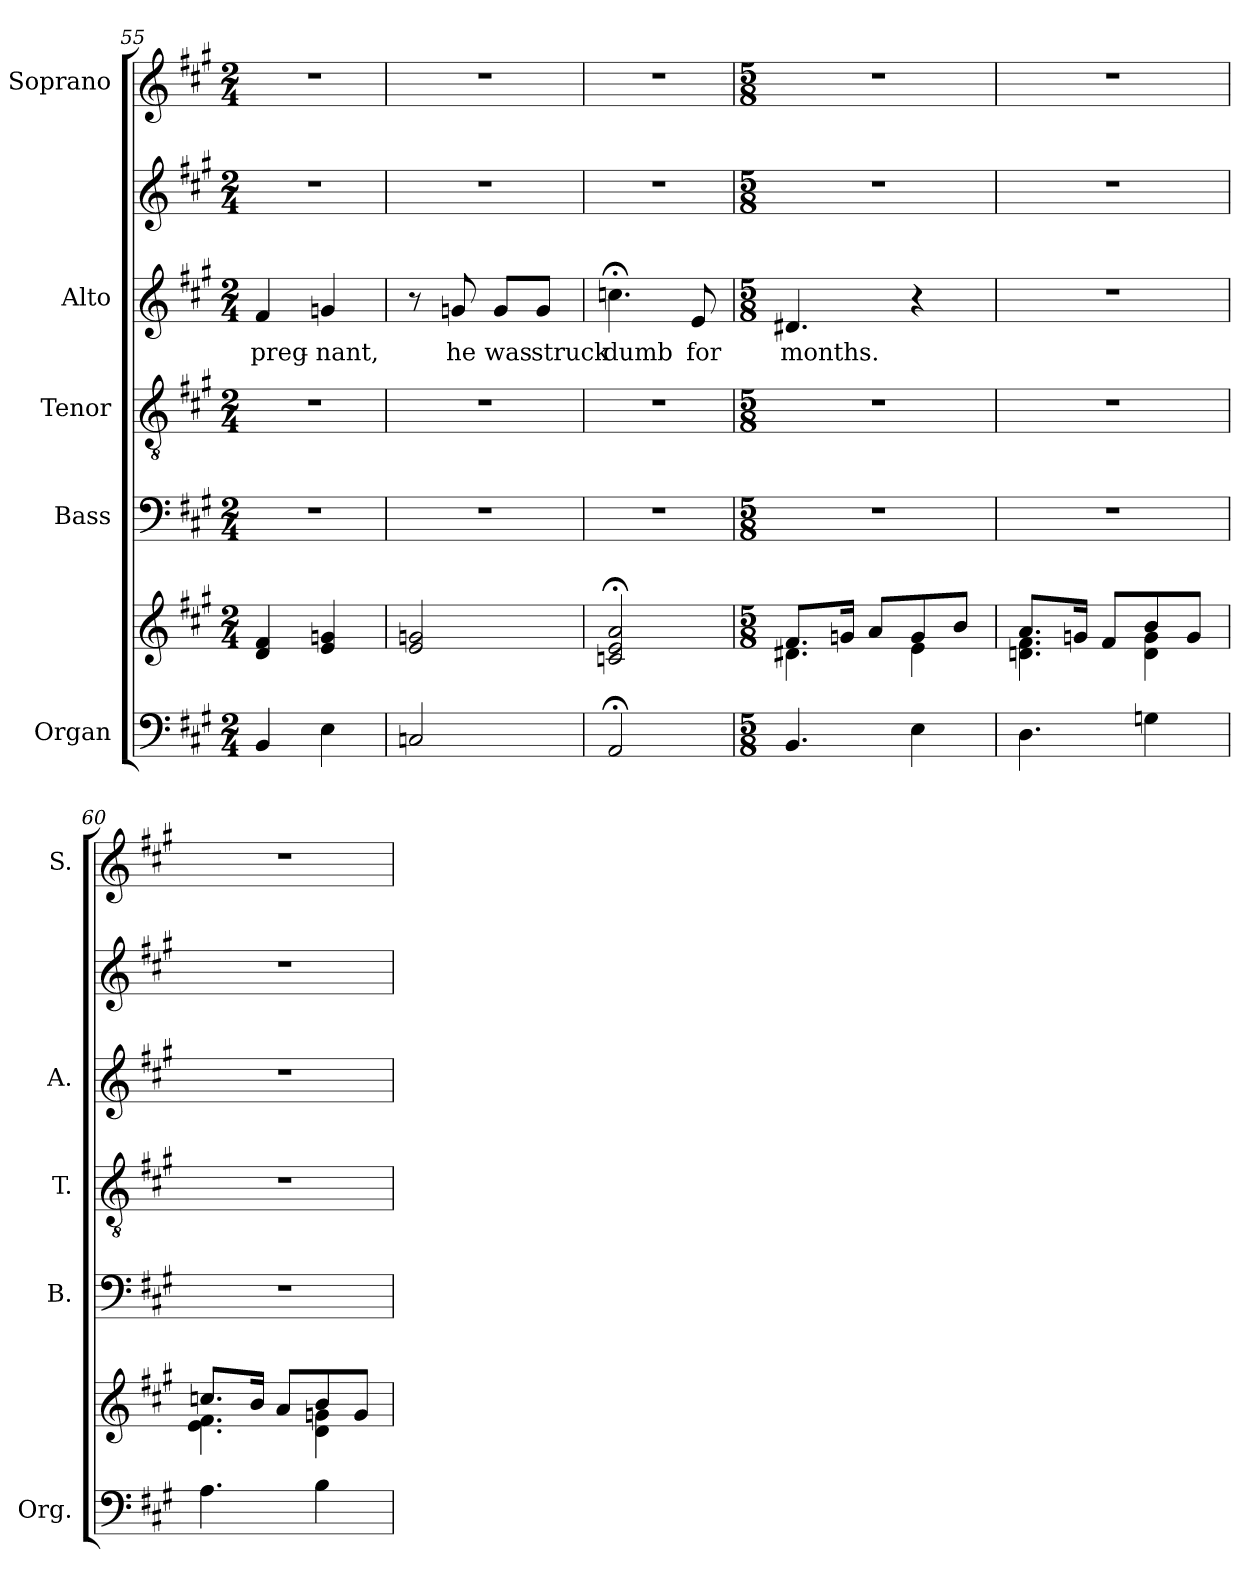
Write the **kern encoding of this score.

**kern	**kern	**kern	**kern	**kern	**text	**kern	**kern
*part5	*part5	*part4	*part3	*part2	*part2	*part2	*part1
*staff7	*staff6	*staff5	*staff4	*staff3	*staff3	*staff2	*staff1
*I"Organ	*	*I"Bass	*I"Tenor	*I"Alto	*	*	*I"Soprano
*I'Org.	*	*I'B.	*I'T.	*I'A.	*	*	*I'S.
*clefF4	*clefG2	*clefF4	*clefGv2	*clefG2	*	*clefG2	*clefG2
*	*	*	*ITrd7c12	*	*	*	*
*k[f#c#g#]	*k[f#c#g#]	*k[f#c#g#]	*k[f#c#g#]	*k[f#c#g#]	*	*k[f#c#g#]	*k[f#c#g#]
*A:	*A:	*A:	*A:	*A:	*	*A:	*A:
*M2/4	*M2/4	*M2/4	*M2/4	*M2/4	*	*M2/4	*M2/4
=55	=55	=55	=55	=55	=55	=55	=55
!	!	!LO:N:vis=1	!LO:N:vis=1	!	!	!	!
!	!	!	!	!	!LO:LY:b:color=#000000	!LO:N:vis=1	!LO:N:vis=1
4BBi/	4di/ 4f#i	2r	2r	4f#i/	preg-	2r	2r
!	!	!	!	!	!LO:LY:b:color=#000000	!	!
4Ei\	4ei/ 4gni	.	.	4gni/	-nant,	.	.
=56	=56	=56	=56	=56	=56	=56	=56
!	!	!LO:N:vis=1	!LO:N:vis=1	!	!	!LO:N:vis=1	!LO:N:vis=1
2Cni/	2ei/ 2gni	2r	2r	8r	.	2r	2r
!	!	!	!	!	!LO:LY:b:color=#000000	!	!
.	.	.	.	8gni/	he	.	.
!	!	!	!	!	!LO:LY:b:color=#000000	!	!
.	.	.	.	8gi/L	was	.	.
!	!	!	!	!	!LO:LY:b:color=#000000	!	!
.	.	.	.	8gi/J	struck	.	.
=57	=57	=57	=57	=57	=57	=57	=57
!	!	!LO:N:vis=1	!LO:N:vis=1	!	!	!	!
!	!	!	!	!	!LO:LY:b:color=#000000	!LO:N:vis=1	!LO:N:vis=1
2AA;i/	2cni/; 2ei; 2ai;	2r	2r	4.ccn;i\	dumb	2r	2r
!	!	!	!	!	!LO:LY:b:color=#000000	!	!
.	.	.	.	8ei/	for	.	.
!!LO:LB:g=z
=58	=58	=58	=58	=58	=58	=58	=58
*M5/8	*M5/8	*M5/8	*M5/8	*M5/8	*	*M5/8	*M5/8
*	*^	*	*	*	*	*	*
!	!	!	!LO:N:vis=1	!LO:N:vis=1	!	!	!	!
!	!	!	!	!	!	!LO:LY:b:color=#000000	!LO:N:vis=1	!LO:N:vis=1
4.BBi/	8.f#i/L	4.d#Xi\	8%5r	8%5r	4.d#Xi/	months.	8%5r	8%5r
.	16gni/Jk	.	.	.	.	.	.	.
.	8ai/L	.	.	.	.	.	.	.
4Ei\	8gi/	4ei\	.	.	4r	.	.	.
.	8bi/J	.	.	.	.	.	.	.
=59	=59	=59	=59	=59	=59	=59	=59	=59
!	!	!	!LO:N:vis=1	!LO:N:vis=1	!LO:N:vis=1	!	!LO:N:vis=1	!LO:N:vis=1
4.Di\	8.ai/L	4.dni\ 4.f#i	8%5r	8%5r	8%5r	.	8%5r	8%5r
.	16gni/Jk	.	.	.	.	.	.	.
.	8f#i/L	.	.	.	.	.	.	.
4Gni\	8bi/	4di\ 4gi	.	.	.	.	.	.
.	8gi/J	.	.	.	.	.	.	.
=60	=60	=60	=60	=60	=60	=60	=60	=60
!	!	!	!LO:N:vis=1	!LO:N:vis=1	!LO:N:vis=1	!	!LO:N:vis=1	!LO:N:vis=1
4.Ai\	8.ccni/L	4.ei\ 4.f#i	8%5r	8%5r	8%5r	.	8%5r	8%5r
.	16bi/Jk	.	.	.	.	.	.	.
.	8ai/L	.	.	.	.	.	.	.
4Bi\	8bi/	4di\ 4gni	.	.	.	.	.	.
.	8gi/J	.	.	.	.	.	.	.
*	*v	*v	*	*	*	*	*	*
=	=	=	=	=	=	=	=
*-	*-	*-	*-	*-	*-	*-	*-
